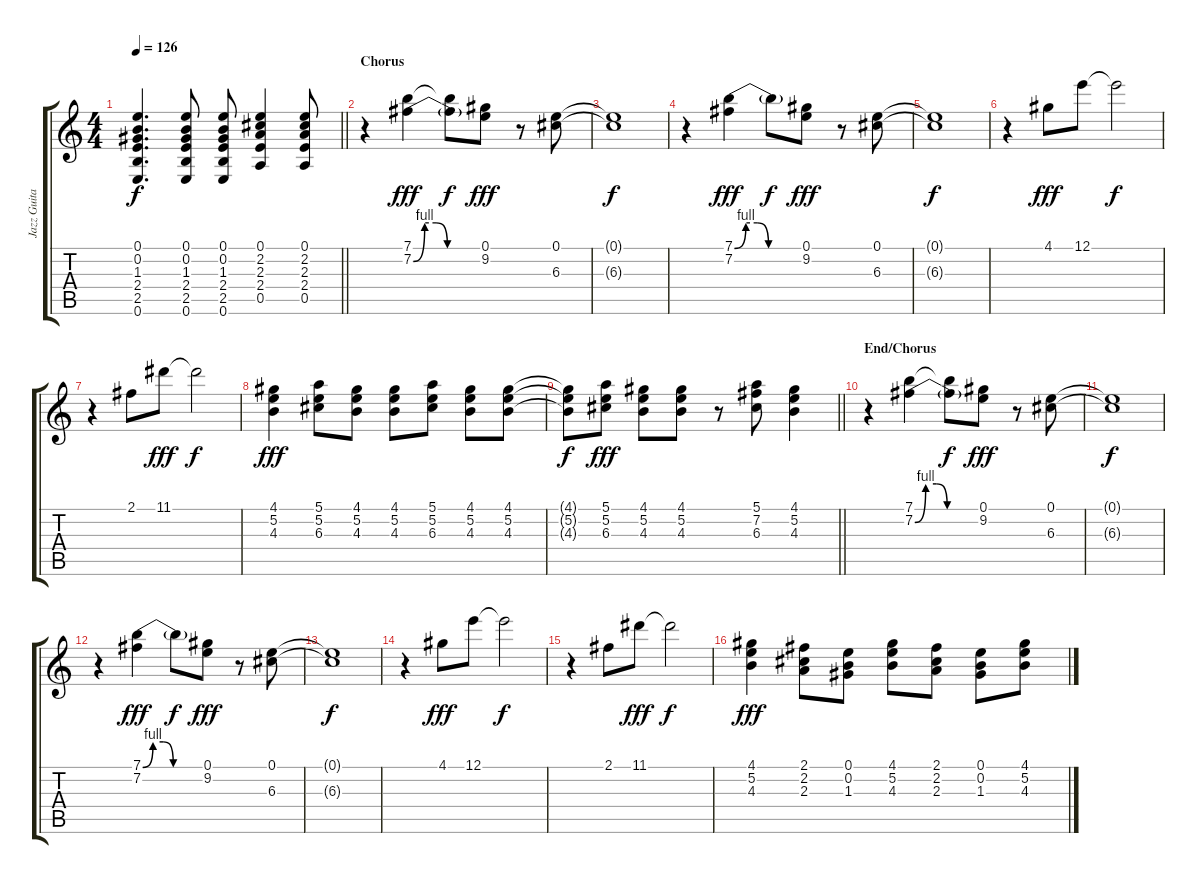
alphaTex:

\track ("Jazz Guitar" "Jazz Guita") {instrument electricguitarjazz}
\staff {score tabs}
\tuning (E4 B3 G3 D3 A2 E2) {hide}
\ts (4 4)
\tempo 126
\clef g2
\barLineRight lightlight
\ks c
(0.1{t} 0.2{t} 1.3{t} 2.4{t} 2.5{t} 0.6{t}).4{d dy f} (0.1 0.2 1.3 2.4 2.5 0.6).8 (0.1 0.2 1.3 2.4 2.5 0.6).8 (0.1 2.2 2.3 2.4 0.5).4 (0.1 2.2 2.3 2.4 0.5).8 |
\section ("" "Chorus")
r.4 (7.1 7.2{be (custom 0 0 10 4 20 4 30 0 60 0)}).4{dy fff} (7.1{t} 7.2{t}).8{dy f} (0.1 9.2).8{dy fff} r.8 (0.1 6.3).8 |
(0.1{t} 6.3{t}).1{dy f} |
r.4 (7.1{be (custom 0 0 10 4 20 4 30 0 60 0)} 7.2).4{dy fff} 7.1{t}.8{dy f} (0.1 9.2).8{dy fff} r.8 (0.1 6.3).8 |
(0.1{t} 6.3{t}).1{dy f} |
r.4 4.1.8{dy fff} 12.1.8 12.1{t}.2{dy f} |
r.4 2.1.8 11.1.8{dy fff} 11.1{t}.2{dy f} |
(4.1 5.2 4.3).4{dy fff} (5.1 5.2 6.3).8 (4.1 5.2 4.3).8 (4.1 5.2 4.3).8 (5.1 5.2 6.3).8 (4.1 5.2 4.3).8 (4.1 5.2 4.3).8 |
\barLineRight lightlight
(4.1{t} 5.2{t} 4.3{t}).8{dy f} (5.1 5.2 6.3).8{dy fff} (4.1 5.2 4.3).8 (4.1 5.2 4.3).8 r.8 (5.1 7.2 6.3).8 (4.1 5.2 4.3).4 |
\section ("" "End/Chorus")
r.4 (7.1 7.2{be (custom 0 0 10 4 20 4 30 0 60 0)}).4 (7.1{t} 7.2{t}).8{dy f} (0.1 9.2).8{dy fff} r.8 (0.1 6.3).8 |
(0.1{t} 6.3{t}).1{dy f} |
r.4 (7.1{be (custom 0 0 10 4 20 4 30 0 60 0)} 7.2).4{dy fff} 7.1{t}.8{dy f} (0.1 9.2).8{dy fff} r.8 (0.1 6.3).8 |
(0.1{t} 6.3{t}).1{dy f} |
r.4 4.1.8{dy fff} 12.1.8 12.1{t}.2{dy f} |
r.4 2.1.8 11.1.8{dy fff} 11.1{t}.2{dy f} |
(4.1 5.2 4.3).4{dy fff} (2.1 2.2 2.3).8 (0.1 0.2 1.3).8 (4.1 5.2 4.3).8 (2.1 2.2 2.3).8 (0.1 0.2 1.3).8 (4.1 5.2 4.3).8
